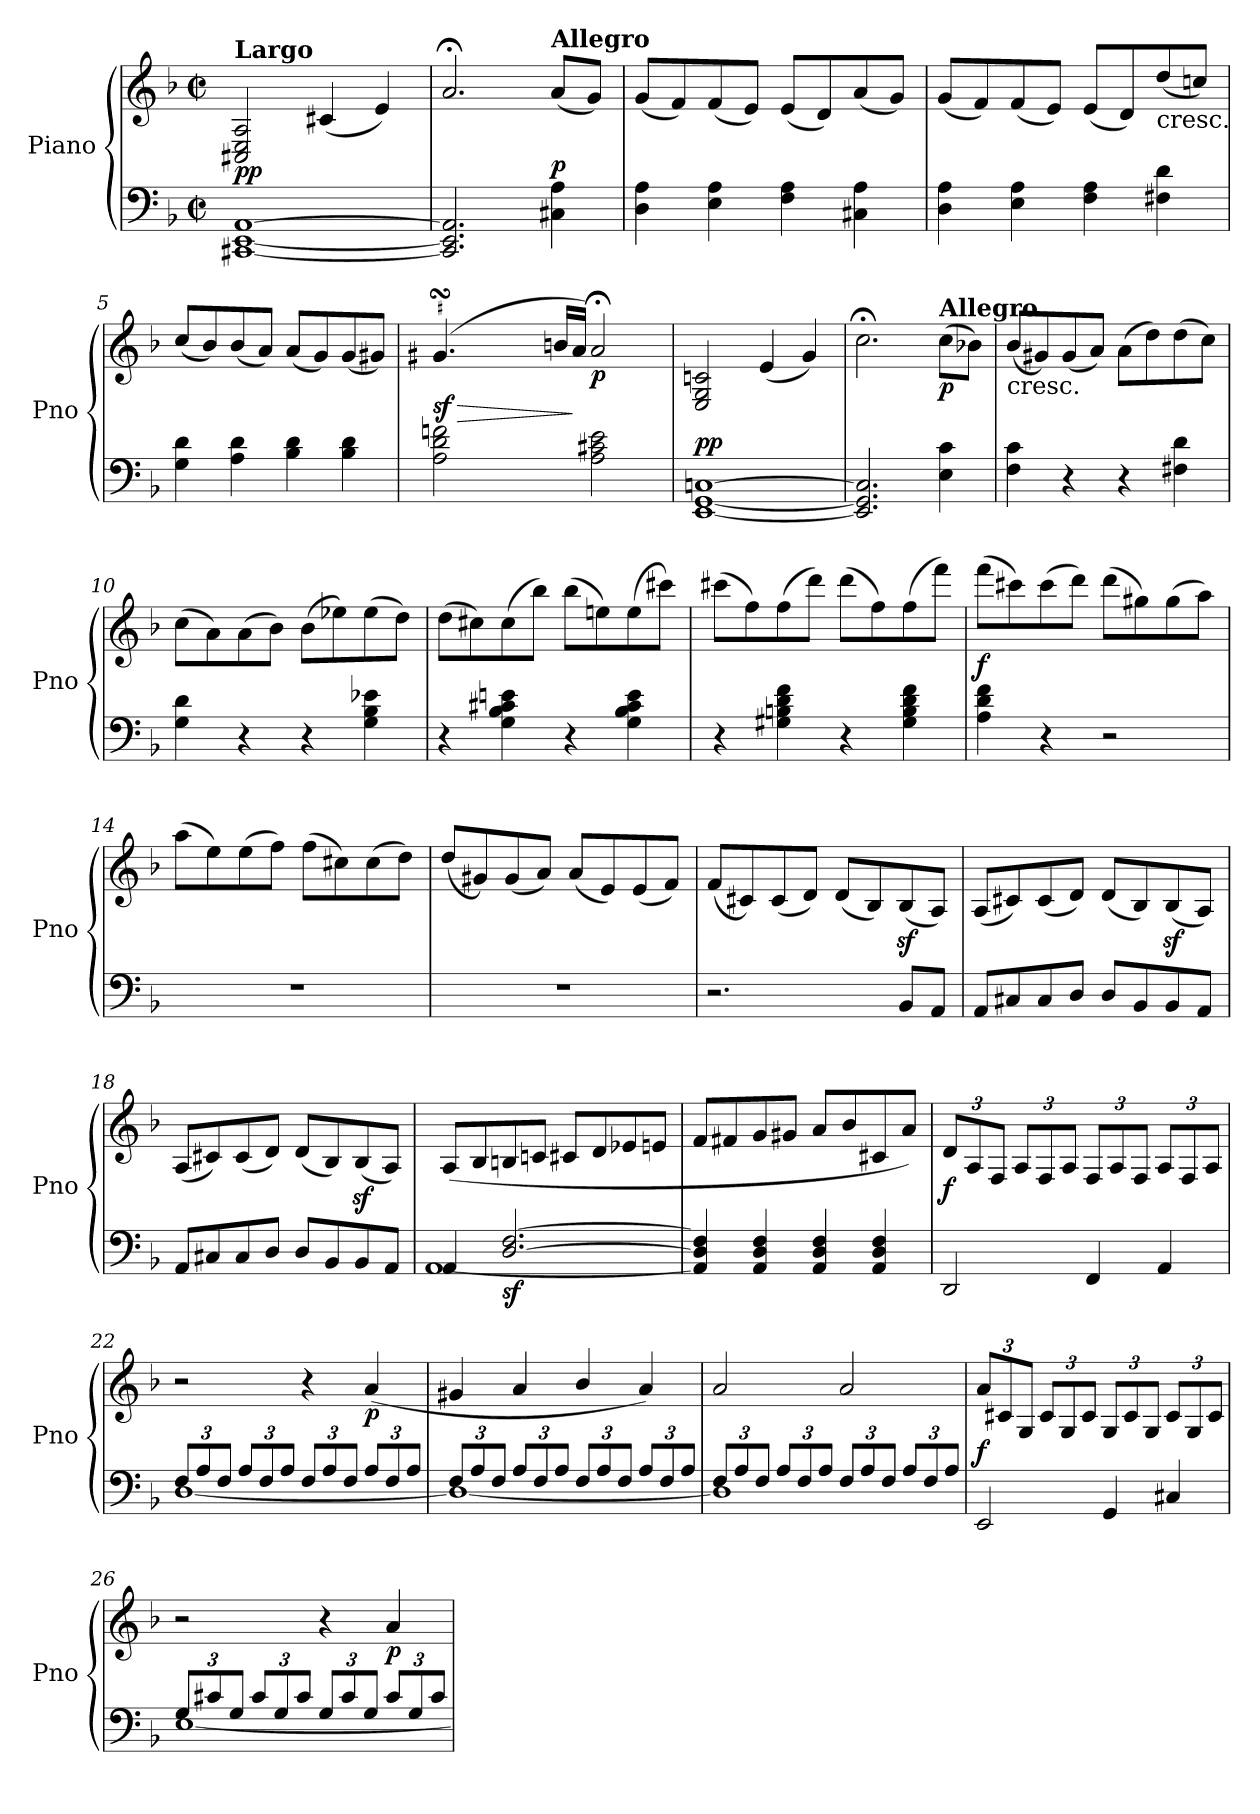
**kern	**kern	**dynam
*part1	*part1	*part1
*staff2	*staff1	*staff1/2
*I"Piano	*	*
*I'Pno	*	*
*clefF4	*clefG2	*
*k[b-]	*k[b-]	*
*F:	*F:	*
*M2/2	*M2/2	*
*met(c|)	*met(c|)	*
=1	=1	=1
!	!LO:TX:a:B:t=Largo	!
!	!	!LO:DY:b
[1CC#X [1EE [1AA	2C#X/ 2E/ 2A/	pp
.	(<4c#X/	.
.	4e/)	.
=2	=2	=2
2.CC#/] 2.EE/] 2.AA/]	2.a;</	.
!	!LO:TX:a:B:t=Allegro	!
!	!	!LO:DY:a=2
4C#X\ 4A\	(<8a/L	p
.	8g/J)	.
=3	=3	=3
4D\ 4A\	(<8g/L	.
.	8f/)	.
4E\ 4A\	(<8f/	.
.	8e/J)	.
4F\ 4A\	(<8e/L	.
.	8d/)	.
4C#X\ 4A\	(<8a/	.
.	8g/J)	.
=4	=4	=4
4D\ 4A\	(<8g/L	.
.	8f/)	.
4E\ 4A\	(<8f/	.
.	8e/J)	.
4F\ 4A\	(<8e/L	.
.	8d/)	.
!	!LO:TX:b:t=cresc.	!
4F#X\ 4d\	(<8dd/	.
.	8ccn/J)	.
=5	=5	=5
4G\ 4d\	(<8cc/L	.
.	8b-/)	.
4A\ 4d\	(<8b-/	.
.	8a/J)	.
4B-\ 4d\	(<8a/L	.
.	8g/)	.
4B-\ 4d\	(<8g/	.
.	8g#X/J)	.
!!LO:LB:g=z
=6	=6	=6
!	!LO:TX:a:B:t=Adagio	!
!	!	!LO:HP:b
*	*^	*
!	!	!	!LO:DY:n=1:b
2A\ 2d\ 2fn\	(>4.g#XsSsS/	8g#Lyy	> sf
.	.	16aLyy	.
.	.	16g#JJyy	.
.	.	16f#XLLyy	.
.	.	16g#JJyy	.
.	16bn/LL	2ryy	.
.	16a/JJ)	.	]
!	!	!	!LO:DY:n=2:b
2A\ 2c#X\ 2e\	2a;</	.	p
.	.	8ryy	.
=7	=7	=7	=7
!	!LO:TX:a:B:t=Largo	!	!
!	!	!	!LO:DY:a=2
*	*v	*v	*
[1EE [1GG [1Cn	2E/ 2G/ 2cn/	pp
.	(<4e/	.
.	4g/)	.
=8	=8	=8
2.EE/] 2.GG/] 2.C/]	2.cc;<\	.
!	!LO:TX:a:B:t=Allegro	!
!	!	!LO:DY:b
4E\ 4c\	(>8cc\L	p
.	8b-X\J)	.
=9	=9	=9
!	!LO:TX:b:t=cresc.	!
4F\ 4c\	(<8b-/L	.
.	8g#X/)	.
4r	(<8g#/	.
.	8a/J)	.
4r	(>8a\L	.
.	8dd\)	.
4F#X\ 4d\	(>8dd\	.
.	8cc\J)	.
=10	=10	=10
4G\ 4d\	(>8cc\L	.
.	8a\)	.
4r	(>8a\	.
.	8b-\J)	.
4r	(>8b-\L	.
.	8ee-X\)	.
4G\ 4B-\ 4e-X\	(>8ee-\	.
.	8dd\J)	.
!!LO:LB:g=z
=11	=11	=11
4r	(>8dd\L	.
.	8cc#X\)	.
4G\ 4B-\ 4c#X\ 4en\	(>8cc#\	.
.	8bb-\J)	.
4r	(>8bb-\L	.
.	8een\)	.
4G\ 4B-\ 4c#\ 4e\	(>8ee\	.
.	8ccc#X\J)	.
=12	=12	=12
4r	(>8ccc#X\L	.
.	8ff\)	.
4G#X\ 4Bn\ 4d\ 4f\	(>8ff\	.
.	8ddd\J)	.
4r	(>8ddd\L	.
.	8ff\)	.
4G#\ 4B\ 4d\ 4f\	(>8ff\	.
.	8fff\J)	.
=13	=13	=13
!	!	!LO:DY:b
4A\ 4d\ 4f\	(>8fff\L	f
.	8ccc#X\)	.
4r	(>8ccc#\	.
.	8ddd\J)	.
2r	(>8ddd\L	.
.	8gg#X\)	.
.	(>8gg#\	.
.	8aa\J)	.
=14	=14	=14
1r	(>8aa\L	.
.	8ee\)	.
.	(>8ee\	.
.	8ff\J)	.
.	(>8ff\L	.
.	8cc#X\)	.
.	(>8cc#\	.
.	8dd\J)	.
!!LO:LB:g=z
=15	=15	=15
1r	(<8dd/L	.
.	8g#X/)	.
.	(<8g#/	.
.	8a/J)	.
.	(<8a/L	.
.	8e/)	.
.	(<8e/	.
.	8f/J)	.
=16	=16	=16
2.r	(<8f/L	.
.	8c#X/)	.
.	(<8c#/	.
.	8d/J)	.
.	(<8d/L	.
.	8B-/)	.
8BB-/L	(<8B-z</	.
8AA/J	8A/J)	.
=17	=17	=17
8AA/L	(<8A/L	.
8C#X/	8c#X/)	.
8C#/	(<8c#/	.
8D/J	8d/J)	.
8D/L	(<8d/L	.
8BB-/	8B-/)	.
8BB-/	(<8B-z</	.
8AA/J	8A/J)	.
=18	=18	=18
8AA/L	(<8A/L	.
8C#X/	8c#X/)	.
8C#/	(<8c#/	.
8D/J	8d/J)	.
8D/L	(<8d/L	.
8BB-/	8B-/)	.
8BB-/	(<8B-z</	.
8AA/J	8A/J)	.
!!LO:LB:g=z
=19	=19	=19
*^	*	*
4AA/	[1AA	(>8A/L	.
.	.	8B-/	.
!	!	!	!LO:DY:b=2
[2.D/ [2.F/	.	8Bn/	sf
.	.	8cn/J	.
.	.	8c#X/L	.
.	.	8d/	.
.	.	8e-X/	.
.	.	8en/J	.
*v	*v	*	*
=20	=20	=20
4AA/] 4D/] 4F/]	8f/L	.
.	8f#X/	.
4AA/ 4D/ 4F/	8g/	.
.	8g#X/J	.
4AA/ 4D/ 4F/	8a/L	.
.	8b-/	.
4AA/ 4D/ 4F/	8c#X/	.
.	8a/J)	.
=21	=21	=21
*	*Xbrackettup	*
!	!	!LO:DY:b
2DD/	12d/L	f
.	12A/	.
.	12F/J	.
.	12A/L	.
.	12F/	.
.	12A/J	.
4FF/	12F/L	.
.	12A/	.
.	12F/J	.
4AA/	12A/L	.
.	12F/	.
.	12A/J	.
!!LO:PB:g=z
=22	=22	=22
*Xbrackettup	*	*
*^	*	*
12F/L	[1D	2r	.
12A/	.	.	.
12F/J	.	.	.
12A/L	.	.	.
12F/	.	.	.
12A/J	.	.	.
12F/L	.	4r	.
12A/	.	.	.
12F/J	.	.	.
!	!	!	!LO:DY:b
12A/L	.	(<4a/	p
12F/	.	.	.
12A/J	.	.	.
=23	=23	=23	=23
12F/L	1D_	4g#X/	.
12A/	.	.	.
12F/J	.	.	.
12A/L	.	4a/	.
12F/	.	.	.
12A/J	.	.	.
12F/L	.	4b-/	.
12A/	.	.	.
12F/J	.	.	.
12A/L	.	4a/)	.
12F/	.	.	.
12A/J	.	.	.
=24	=24	=24	=24
12F/L	1D]	2a/	.
12A/	.	.	.
12F/J	.	.	.
12A/L	.	.	.
12F/	.	.	.
12A/J	.	.	.
12F/L	.	2a/	.
12A/	.	.	.
12F/J	.	.	.
12A/L	.	.	.
12F/	.	.	.
12A/J	.	.	.
*v	*v	*	*
!!LO:LB:g=z
=25	=25	=25
!	!	!LO:DY:a=2
2EE/	12a/L	f
.	12c#X/	.
.	12G/J	.
.	12c#/L	.
.	12G/	.
.	12c#/J	.
4GG/	12G/L	.
.	12c#/	.
.	12G/J	.
4C#X/	12c#/L	.
.	12G/	.
.	12c#/J	.
=26	=26	=26
*^	*	*
12G/L	[1E	2r	.
12c#X/	.	.	.
12G/J	.	.	.
12c#/L	.	.	.
12G/	.	.	.
12c#/J	.	.	.
12G/L	.	4r	.
12c#/	.	.	.
12G/J	.	.	.
!	!	!	!LO:DY:b
12c#/L	.	4a/	p
12G/	.	.	.
12c#/J	.	.	.
*v	*v	*	*
=	=	=
*-	*-	*-
